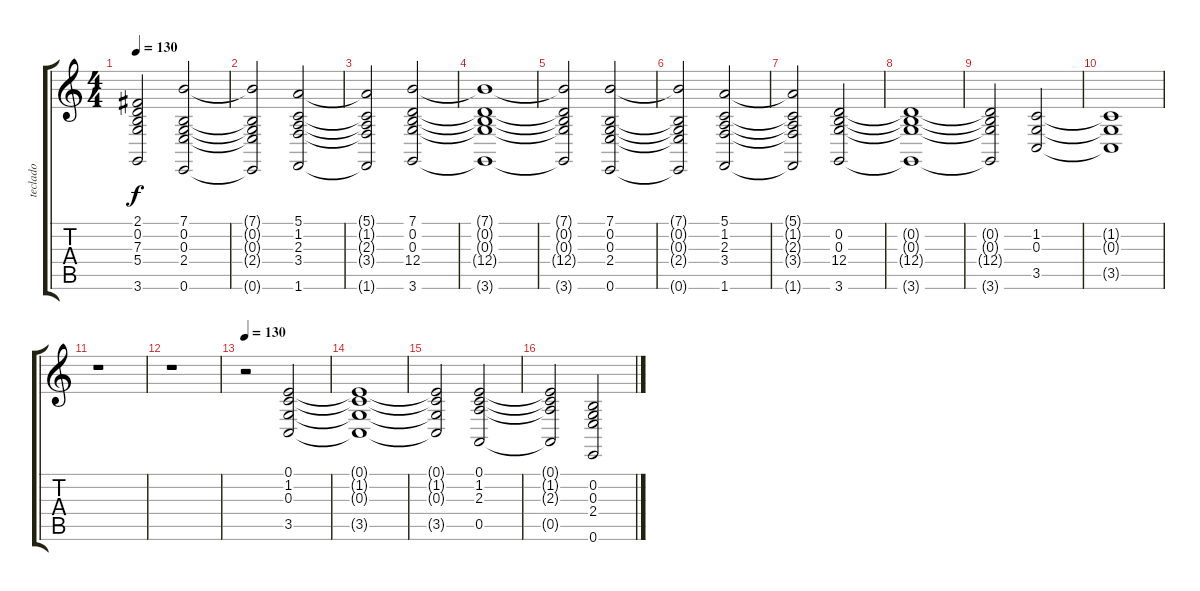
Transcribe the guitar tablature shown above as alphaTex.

\track ("teclado" "teclado") {instrument synthstrings2}
\staff {score tabs}
\tuning (E4 B3 G3 D3 A2 E2) {hide}
\ts (4 4)
\tempo 130
\clef g2
\ks c
(2.1{t} 0.2{t} 7.3{t} 5.4{t} 3.6{t}).2{dy f} (7.1 0.2 0.3 2.4 0.6).2 |
(7.1{t} 0.2{t} 0.3{t} 2.4{t} 0.6{t}).2 (5.1 1.2 2.3 3.4 1.6).2 |
(5.1{t} 1.2{t} 2.3{t} 3.4{t} 1.6{t}).2 (7.1 0.2 0.3 12.4 3.6).2 |
(7.1{t} 0.2{t} 0.3{t} 12.4{t} 3.6{t}).1 |
(7.1{t} 0.2{t} 0.3{t} 12.4{t} 3.6{t}).2 (7.1 0.2 0.3 2.4 0.6).2 |
(7.1{t} 0.2{t} 0.3{t} 2.4{t} 0.6{t}).2 (5.1 1.2 2.3 3.4 1.6).2 |
(5.1{t} 1.2{t} 2.3{t} 3.4{t} 1.6{t}).2 (0.2 0.3 12.4 3.6).2 |
(0.2{t} 0.3{t} 12.4{t} 3.6{t}).1 |
(0.2{t} 0.3{t} 12.4{t} 3.6{t}).2 (1.2 0.3 3.5).2 |
(1.2{t} 0.3{t} 3.5{t}).1 |
r.1 |
r.1 |
\tempo 130
r.2 (0.1 1.2 0.3 3.5).2 |
(0.1{t} 1.2{t} 0.3{t} 3.5{t}).1 |
(0.1{t} 1.2{t} 0.3{t} 3.5{t}).2 (0.1 1.2 2.3 0.5).2 |
(0.1{t} 1.2{t} 2.3{t} 0.5{t}).2 (0.2 0.3 2.4 0.6).2
